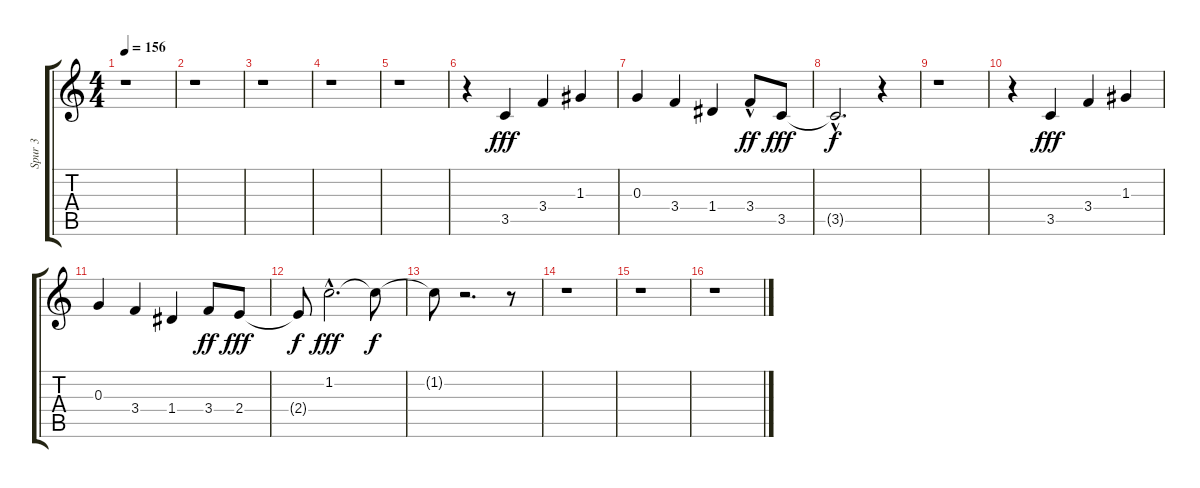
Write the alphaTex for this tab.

\track ("Spur 3" "Spur 3") {instrument electricguitarclean}
\staff {score tabs}
\tuning (E4 B3 G3 D3 A2 E2) {hide}
\ts (4 4)
\tempo 156
\clef g2
\ks c
r.1{dy fff instrument electricguitarclean} |
r.1 |
r.1 |
r.1 |
r.1 |
r.4 3.5.4 3.4.4 1.3.4 |
0.3.4 3.4.4 1.4.4 3.4{hac}.8{dy ff} 3.5.8{dy fff} |
3.5{hac t}.2{d dy f} r.4 |
r.1 |
r.4 3.5.4{dy fff} 3.4.4 1.3.4 |
0.3.4 3.4.4 1.4.4 3.4.8{dy ff} 2.4.8{dy fff} |
2.4{t}.8{dy f} 1.2{hac}.2{d dy fff} 1.2{t}.8{dy f} |
1.2{t}.8 r.2{d} r.8 |
r.1 |
r.1 |
r.1
